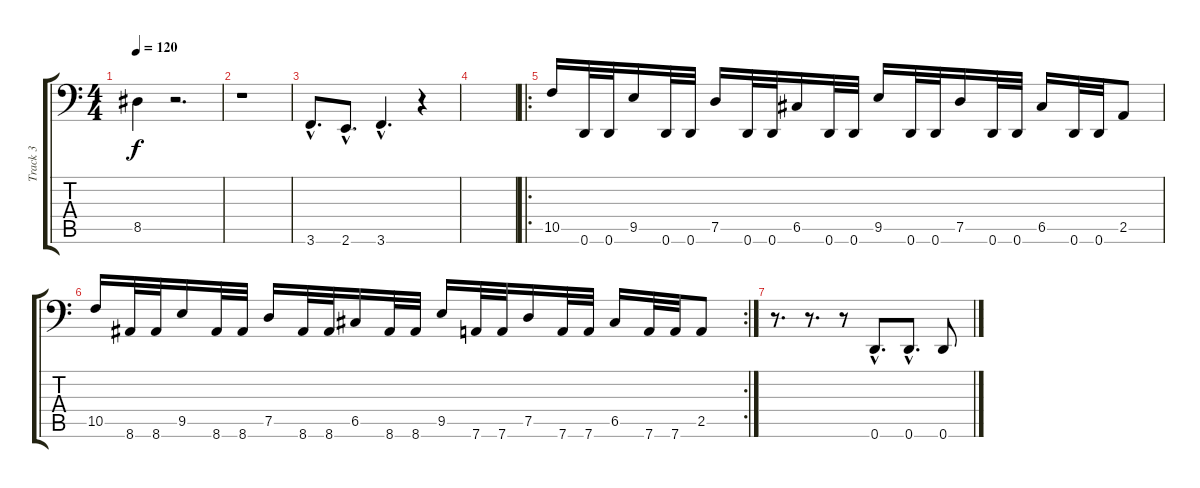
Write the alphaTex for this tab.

\track ("Track 3" "Track 3") {instrument electricbasspick}
\staff {score tabs}
\tuning (D3 A2 F2 C2 G1 D1) {hide}
\ts (4 4)
\tempo 120
\clef f4
\ks c
8.5.4{dy f instrument electricbasspick} r.2{d} |
r.1 |
3.6{hac}.8{d} 2.6{hac}.8{d} 3.6{hac}.4{d} r.4 |
|
\ro
10.5.16 0.6.32 0.6.32 9.5.16 0.6.32 0.6.32 7.5.16 0.6.32 0.6.32 6.5.16 0.6.32 0.6.32 9.5.16 0.6.32 0.6.32 7.5.16 0.6.32 0.6.32 6.5.16 0.6.32 0.6.32 2.5.8 |
\rc 2
10.5.16 8.6.32 8.6.32 9.5.16 8.6.32 8.6.32 7.5.16 8.6.32 8.6.32 6.5.16 8.6.32 8.6.32 9.5.16 7.6.32 7.6.32 7.5.16 7.6.32 7.6.32 6.5.16 7.6.32 7.6.32 2.5.8 |
r.8{d} r.8{d} r.8 0.6{hac}.8{d} 0.6{hac}.8{d} 0.6.8
